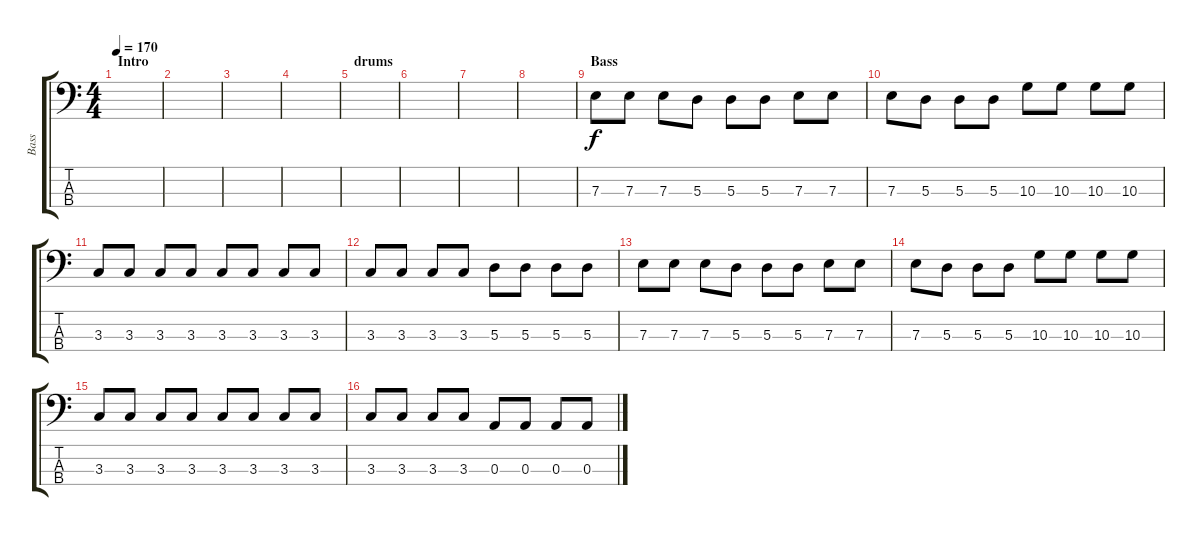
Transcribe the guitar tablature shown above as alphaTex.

\track ("Bass" "Bass") {instrument electricbassfinger}
\staff {score tabs}
\tuning (G2 D2 A1 E1) {hide}
\ts (4 4)
\section ("" "Intro")
\tempo 170
\clef f4
\ks c
|
|
|
|
\section ("" "drums")
|
|
|
|
\section ("" "Bass")
7.3.8 7.3.8 7.3.8 5.3.8 5.3.8 5.3.8 7.3.8 7.3.8 |
7.3.8 5.3.8 5.3.8 5.3.8 10.3.8 10.3.8 10.3.8 10.3.8 |
3.3.8 3.3.8 3.3.8 3.3.8 3.3.8 3.3.8 3.3.8 3.3.8 |
3.3.8 3.3.8 3.3.8 3.3.8 5.3.8 5.3.8 5.3.8 5.3.8 |
7.3.8 7.3.8 7.3.8 5.3.8 5.3.8 5.3.8 7.3.8 7.3.8 |
7.3.8 5.3.8 5.3.8 5.3.8 10.3.8 10.3.8 10.3.8 10.3.8 |
3.3.8 3.3.8 3.3.8 3.3.8 3.3.8 3.3.8 3.3.8 3.3.8 |
3.3.8 3.3.8 3.3.8 3.3.8 0.3.8 0.3.8 0.3.8 0.3.8
